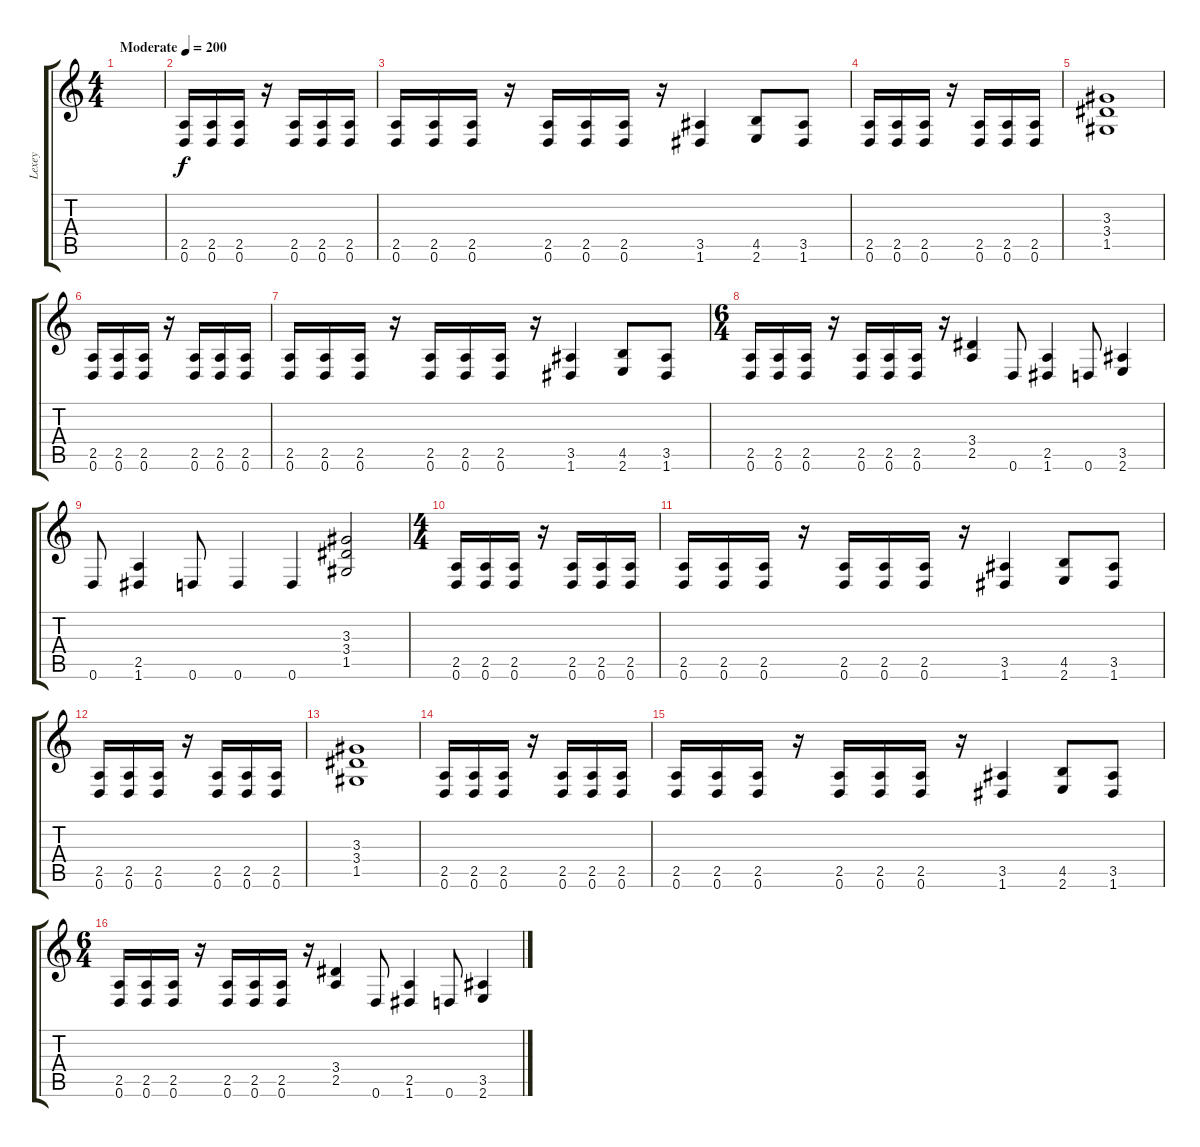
\track ("Lexey" "Lexey") {mute instrument distortionguitar}
\staff {score tabs}
\tuning (D4 A3 F3 C3 G2 D2) {hide}
\ts (4 4)
\tempo (200 "Moderate")
\clef g2
\ks c
|
(2.5 0.6).16 (2.5 0.6).16 (2.5 0.6).16 r.16 (2.5 0.6).16 (2.5 0.6).16 (2.5 0.6).16 |
(2.5 0.6).16 (2.5 0.6).16 (2.5 0.6).16 r.16 (2.5 0.6).16 (2.5 0.6).16 (2.5 0.6).16 r.16 (3.5 1.6).4 (4.5 2.6).8 (3.5 1.6).8 |
(2.5 0.6).16 (2.5 0.6).16 (2.5 0.6).16 r.16 (2.5 0.6).16 (2.5 0.6).16 (2.5 0.6).16 |
(3.3 3.4 1.5).1 |
(2.5 0.6).16 (2.5 0.6).16 (2.5 0.6).16 r.16 (2.5 0.6).16 (2.5 0.6).16 (2.5 0.6).16 |
(2.5 0.6).16 (2.5 0.6).16 (2.5 0.6).16 r.16 (2.5 0.6).16 (2.5 0.6).16 (2.5 0.6).16 r.16 (3.5 1.6).4 (4.5 2.6).8 (3.5 1.6).8 |
\ts (6 4)
(2.5 0.6).16 (2.5 0.6).16 (2.5 0.6).16 r.16 (2.5 0.6).16 (2.5 0.6).16 (2.5 0.6).16 r.16 (3.4 2.5).4 0.6.8 (2.5 1.6).4 0.6.8 (3.5 2.6).4 |
0.6.8 (2.5 1.6).4 0.6.8 0.6.4 0.6.4 (3.3 3.4 1.5).2 |
\ts (4 4)
(2.5 0.6).16 (2.5 0.6).16 (2.5 0.6).16 r.16 (2.5 0.6).16 (2.5 0.6).16 (2.5 0.6).16 |
(2.5 0.6).16 (2.5 0.6).16 (2.5 0.6).16 r.16 (2.5 0.6).16 (2.5 0.6).16 (2.5 0.6).16 r.16 (3.5 1.6).4 (4.5 2.6).8 (3.5 1.6).8 |
(2.5 0.6).16 (2.5 0.6).16 (2.5 0.6).16 r.16 (2.5 0.6).16 (2.5 0.6).16 (2.5 0.6).16 |
(3.3 3.4 1.5).1 |
(2.5 0.6).16 (2.5 0.6).16 (2.5 0.6).16 r.16 (2.5 0.6).16 (2.5 0.6).16 (2.5 0.6).16 |
(2.5 0.6).16 (2.5 0.6).16 (2.5 0.6).16 r.16 (2.5 0.6).16 (2.5 0.6).16 (2.5 0.6).16 r.16 (3.5 1.6).4 (4.5 2.6).8 (3.5 1.6).8 |
\ts (6 4)
(2.5 0.6).16 (2.5 0.6).16 (2.5 0.6).16 r.16 (2.5 0.6).16 (2.5 0.6).16 (2.5 0.6).16 r.16 (3.4 2.5).4 0.6.8 (2.5 1.6).4 0.6.8 (3.5 2.6).4
